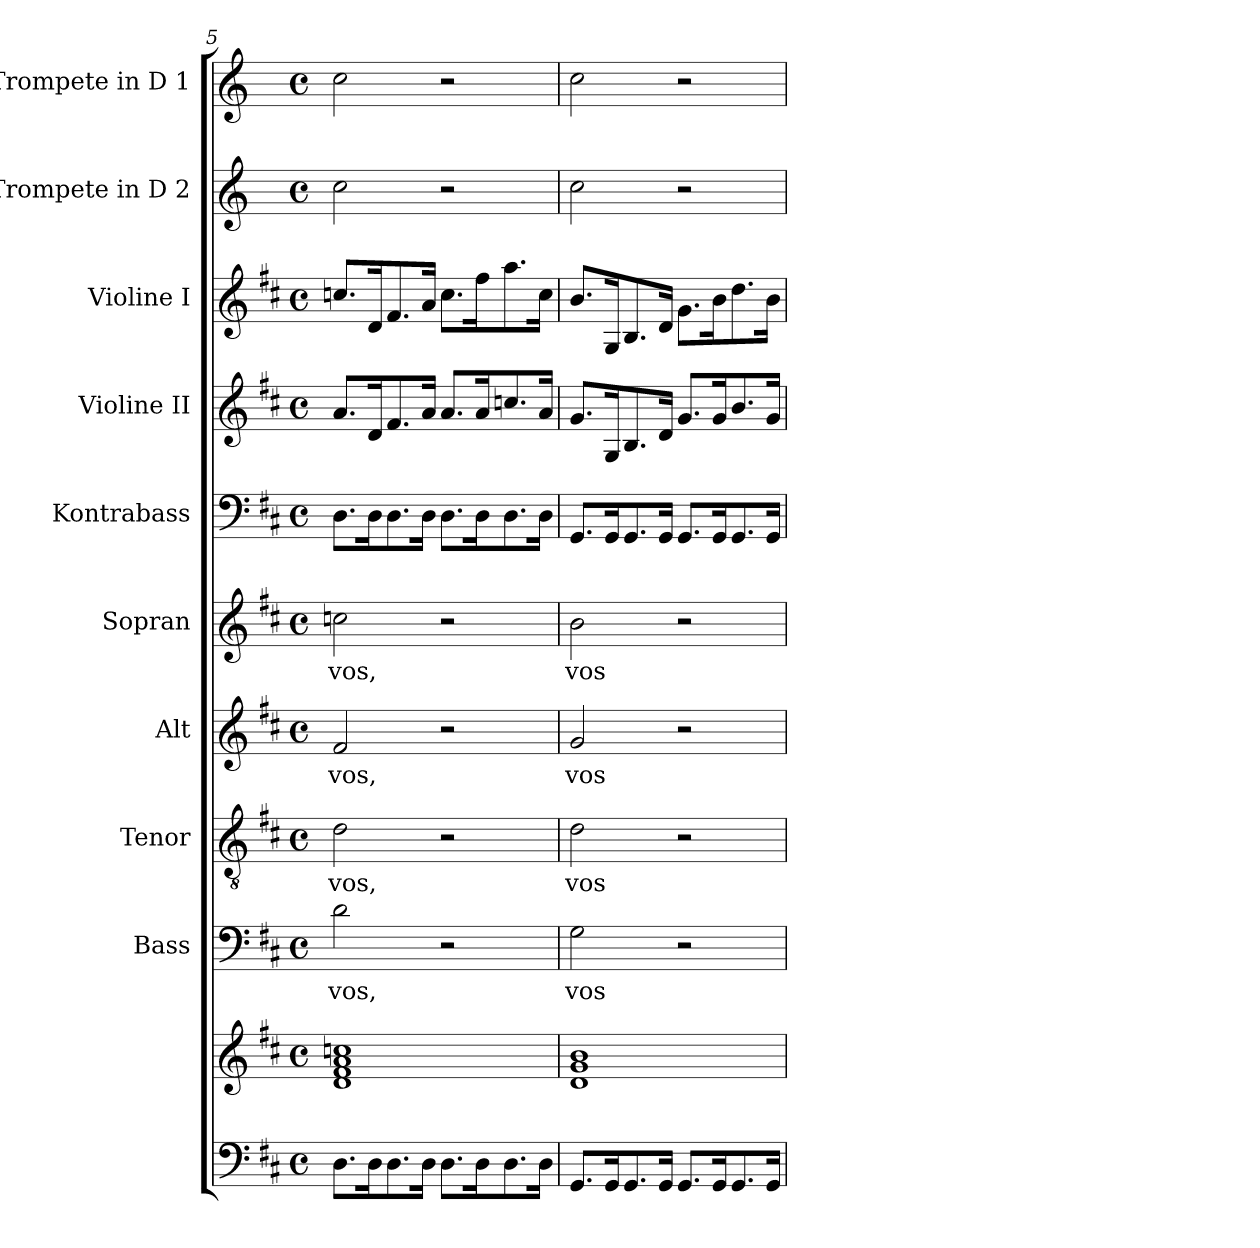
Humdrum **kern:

**kern	**kern	**kern	**text	**kern	**text	**kern	**text	**kern	**text	**kern	**kern	**kern	**kern	**kern
*part10	*part10	*part9	*part9	*part8	*part8	*part7	*part7	*part6	*part6	*part5	*part4	*part3	*part2	*part1
*staff11	*staff10	*staff9	*staff9	*staff8	*staff8	*staff7	*staff7	*staff6	*staff6	*staff5	*staff4	*staff3	*staff2	*staff1
*	*	*I"Bass	*	*I"Tenor	*	*I"Alt	*	*I"Sopran	*	*I"Kontrabass	*I"Violine II	*I"Violine I	*I"Trompete in D 2	*I"Trompete in D 1
*	*	*I'B.	*	*I'T.	*	*I'A.	*	*I'S.	*	*I'Kb.	*I'Vl. II	*I'Vl. I	*I'Trp. D 2	*I'Trp. D 1
*clefF4	*clefG2	*clefF4	*	*clefGv2	*	*clefG2	*	*clefG2	*	*clefF4	*clefG2	*clefG2	*clefG2	*clefG2
*	*	*	*	*	*	*	*	*	*	*ITrd7c12	*	*	*ITrd-1c-2	*ITrd-1c-2
*k[f#c#]	*k[f#c#]	*k[f#c#]	*	*k[f#c#]	*	*k[f#c#]	*	*k[f#c#]	*	*k[f#c#]	*k[f#c#]	*k[f#c#]	*k[f#c#]	*k[f#c#]
*D:	*D:	*D:	*	*D:	*	*D:	*	*D:	*	*D:	*D:	*D:	*D:	*D:
*M4/4	*M4/4	*M4/4	*	*M4/4	*	*M4/4	*	*M4/4	*	*M4/4	*M4/4	*M4/4	*M4/4	*M4/4
*met(c)	*met(c)	*met(c)	*	*met(c)	*	*met(c)	*	*met(c)	*	*met(c)	*met(c)	*met(c)	*met(c)	*met(c)
=5	=5	=5	=5	=5	=5	=5	=5	=5	=5	=5	=5	=5	=5	=5
!	!	!	!LO:LY:b	!	!LO:LY:b	!	!LO:LY:b	!	!LO:LY:b	!	!	!	!	!
8.D\L	1d 1f# 1a 1ccn	2d\	vos,	2d\	vos,	2f#/	vos,	2ccn\	vos,	8.DD\L	8.a/L	8.ccn/L	2dd\	2dd\
16D\k	.	.	.	.	.	.	.	.	.	16DD\k	16d/k	16d/k	.	.
8.D\	.	.	.	.	.	.	.	.	.	8.DD\	8.f#/	8.f#/	.	.
16D\Jk	.	.	.	.	.	.	.	.	.	16DD\Jk	16a/Jk	16a/Jk	.	.
8.D\L	.	2r	.	2r	.	2r	.	2r	.	8.DD\L	8.a/L	8.cc\L	2r	2r
16D\k	.	.	.	.	.	.	.	.	.	16DD\k	16a/k	16ff#\k	.	.
8.D\	.	.	.	.	.	.	.	.	.	8.DD\	8.ccn/	8.aa\	.	.
16D\Jk	.	.	.	.	.	.	.	.	.	16DD\Jk	16a/Jk	16cc\Jk	.	.
=6	=6	=6	=6	=6	=6	=6	=6	=6	=6	=6	=6	=6	=6	=6
!	!	!	!LO:LY:b	!	!LO:LY:b	!	!LO:LY:b	!	!LO:LY:b	!	!	!	!	!
8.GG/L	1d 1g 1b	2G\	vos	2d\	vos	2g/	vos	2b\	vos	8.GGG/L	8.g/L	8.b/L	2dd\	2dd\
16GG/k	.	.	.	.	.	.	.	.	.	16GGG/k	16G/k	16G/k	.	.
8.GG/	.	.	.	.	.	.	.	.	.	8.GGG/	8.B/	8.B/	.	.
16GG/Jk	.	.	.	.	.	.	.	.	.	16GGG/Jk	16d/Jk	16d/Jk	.	.
8.GG/L	.	2r	.	2r	.	2r	.	2r	.	8.GGG/L	8.g/L	8.g\L	2r	2r
16GG/k	.	.	.	.	.	.	.	.	.	16GGG/k	16g/k	16b\k	.	.
8.GG/	.	.	.	.	.	.	.	.	.	8.GGG/	8.b/	8.dd\	.	.
16GG/Jk	.	.	.	.	.	.	.	.	.	16GGG/Jk	16g/Jk	16b\Jk	.	.
=	=	=	=	=	=	=	=	=	=	=	=	=	=	=
*-	*-	*-	*-	*-	*-	*-	*-	*-	*-	*-	*-	*-	*-	*-
